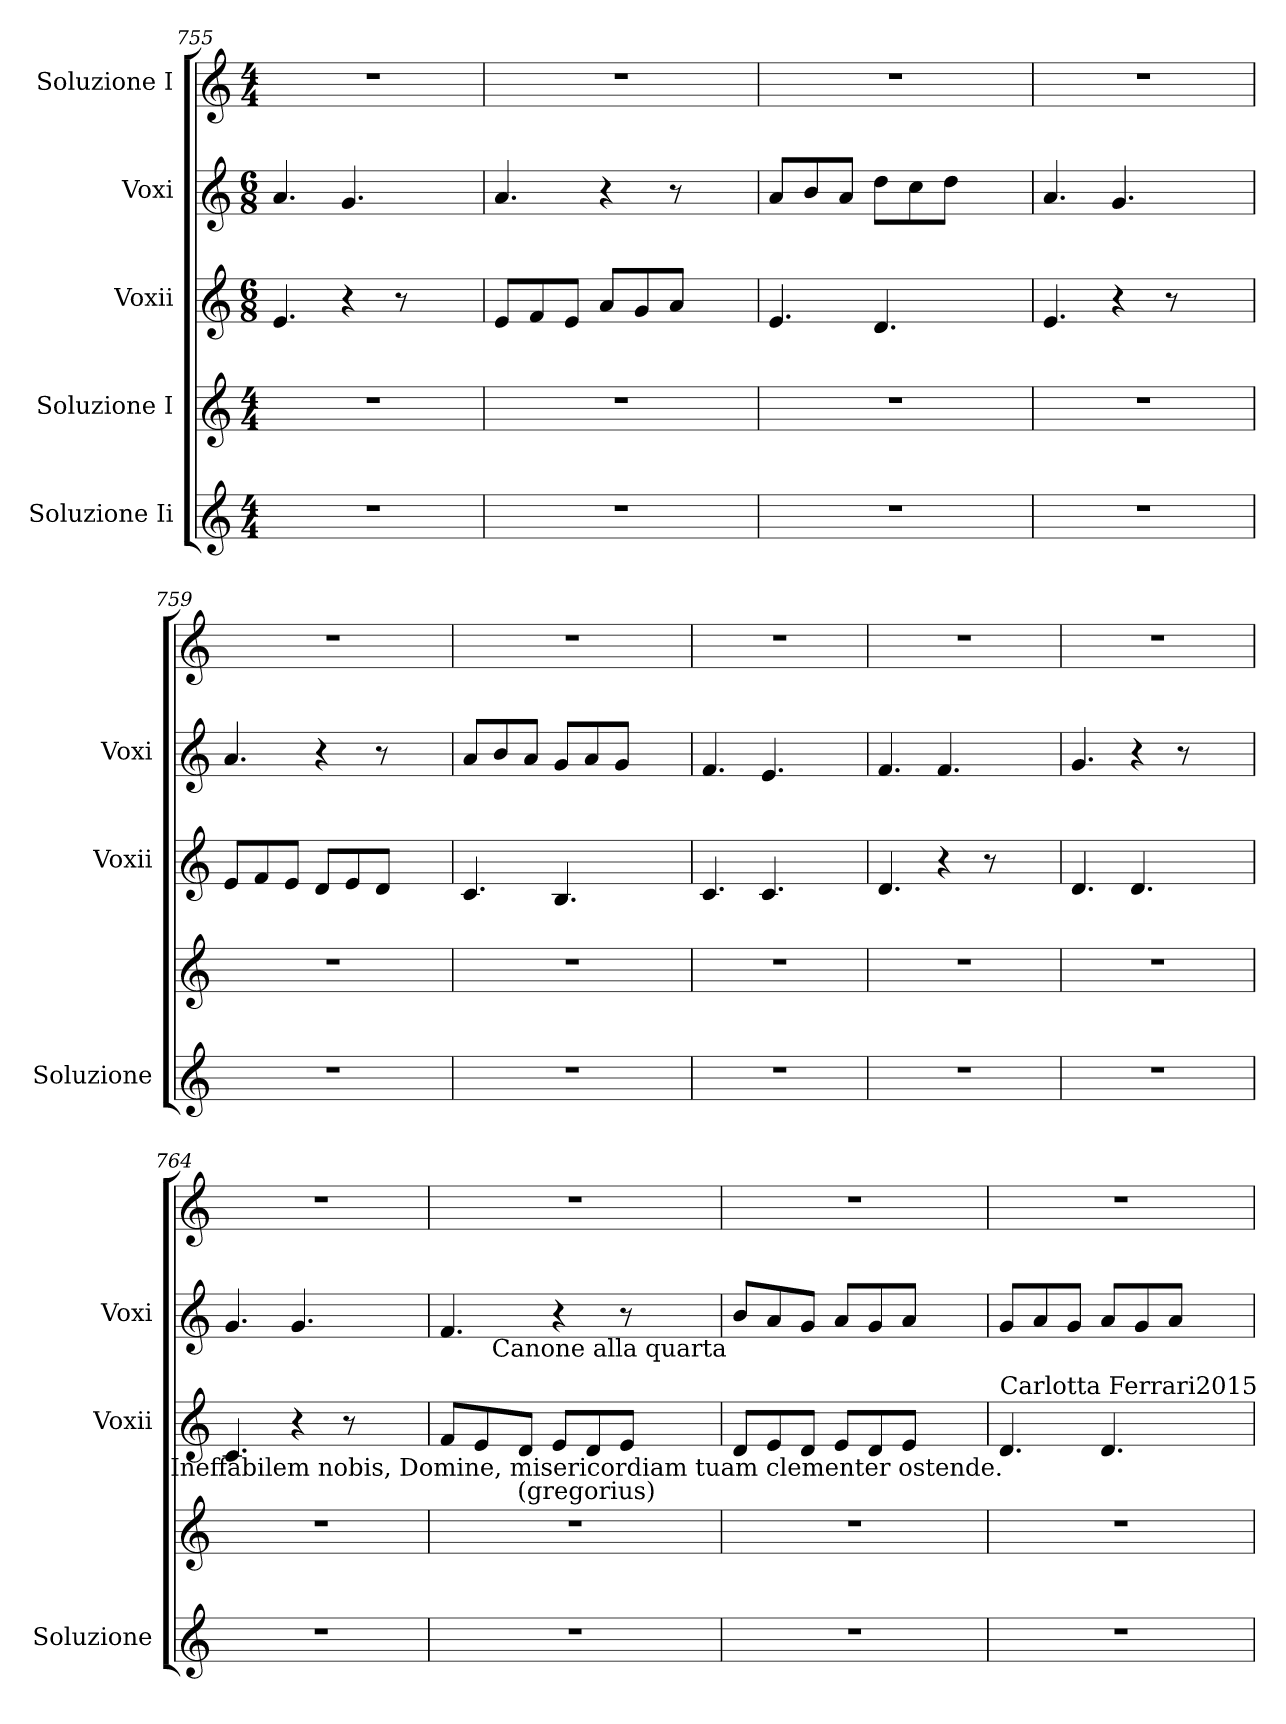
**kern	**kern	**kern	**kern	**kern
*part5	*part4	*part3	*part2	*part1
*staff5	*staff4	*staff3	*staff2	*staff1
*I"Soluzione Ii	*I"Soluzione I	*I"Voxii	*I"Voxi	*I"Soluzione I
*I'Soluzione	*	*I'Voxii	*I'Voxi	*
*clefG2	*clefG2	*clefG2	*clefG2	*clefG2
*k[]	*k[]	*k[]	*k[]	*k[]
*C:	*C:	*C:	*C:	*C:
*M4/4	*M4/4	*M6/8	*M6/8	*M4/4
=755	=755	=755	=755	=755
1r	1r	4.e/	4.a/	1r
.	.	4r	4.g/	.
.	.	8r	.	.
.	.	4ryy	4ryy	.
=756	=756	=756	=756	=756
1r	1r	8e/L	4.a/	1r
.	.	8f/	.	.
.	.	8e/J	.	.
.	.	8a/L	4r	.
.	.	8g/	.	.
.	.	8a/J	8r	.
.	.	4ryy	4ryy	.
!!LO:LB:g=z
=757	=757	=757	=757	=757
1r	1r	4.e/	8a/L	1r
.	.	.	8b/	.
.	.	.	8a/J	.
.	.	4.d/	8dd\L	.
.	.	.	8cc\	.
.	.	.	8dd\J	.
.	.	4ryy	4ryy	.
=758	=758	=758	=758	=758
1r	1r	4.e/	4.a/	1r
.	.	4r	4.g/	.
.	.	8r	.	.
.	.	4ryy	4ryy	.
=759	=759	=759	=759	=759
1r	1r	8e/L	4.a/	1r
.	.	8f/	.	.
.	.	8e/J	.	.
.	.	8d/L	4r	.
.	.	8e/	.	.
.	.	8d/J	8r	.
.	.	4ryy	4ryy	.
=760	=760	=760	=760	=760
1r	1r	4.c/	8a/L	1r
.	.	.	8b/	.
.	.	.	8a/J	.
.	.	4.B/	8g/L	.
.	.	.	8a/	.
.	.	.	8g/J	.
.	.	4ryy	4ryy	.
=761	=761	=761	=761	=761
1r	1r	4.c/	4.f/	1r
.	.	4.c/	4.e/	.
.	.	4ryy	4ryy	.
=762	=762	=762	=762	=762
1r	1r	4.d/	4.f/	1r
.	.	4r	4.f/	.
.	.	8r	.	.
.	.	4ryy	4ryy	.
!!LO:PB:g=z
=763	=763	=763	=763	=763
1r	1r	4.d/	4.g/	1r
.	.	4.d/	4r	.
.	.	.	8r	.
.	.	4ryy	4ryy	.
=764	=764	=764	=764	=764
1r	1r	4.c/	4.g/	1r
.	.	4r	4.g/	.
.	.	8r	.	.
.	.	4ryy	4ryy	.
=765	=765	=765	=765	=765
*	*	*	*^	*
1r	1r	8f/L	4.f/	6ryy	1r
.	.	8e/	.	.	.
!	!	!	!	!LO:TX:b:t=Canone alla quarta	!
.	.	.	.	3%2ryy	.
.	.	8d/J	.	.	.
.	.	8e/L	4r	.	.
!	!	!LO:TX:b:cj:t=Ineffabilem nobis, Domine, misericordiam tuam clementer ostende.\n(gregorius)	!	!	!
.	.	8d/	.	.	.
.	.	8e/J	8r	.	.
.	.	4ryy	4ryy	.	.
.	.	.	.	6ryy	.
*	*	*	*v	*v	*
=766	=766	=766	=766	=766
1r	1r	8d/L	8b/L	1r
.	.	8e/	8a/	.
.	.	8d/J	8g/J	.
.	.	8e/L	8a/L	.
.	.	8d/	8g/	.
.	.	8e/J	8a/J	.
.	.	4ryy	4ryy	.
=767	=767	=767	=767	=767
!	!	!LO:TX:a:t=Carlotta Ferrari2015	!	!
1r	1r	4.d/	8g/L	1r
.	.	.	8a/	.
.	.	.	8g/J	.
.	.	4.d/	8a/L	.
.	.	.	8g/	.
.	.	.	8a/J	.
.	.	4ryy	4ryy	.
=	=	=	=	=
*-	*-	*-	*-	*-
